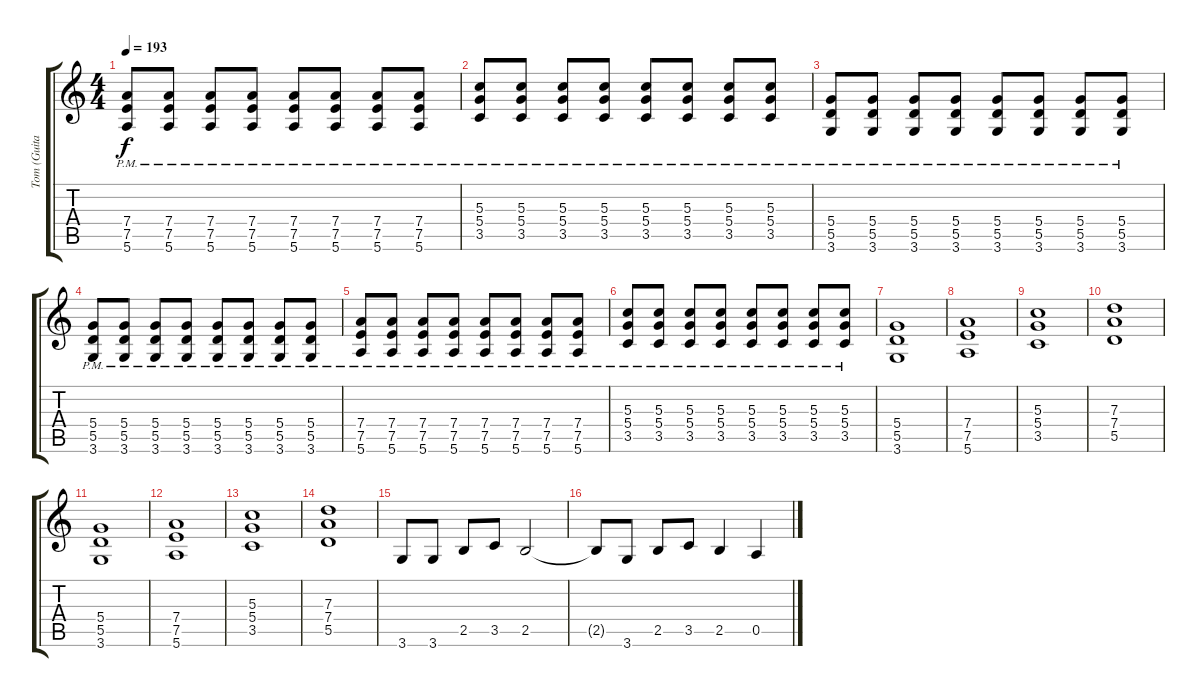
\track ("Tom (Guitar)" "Tom (Guita") {instrument overdrivenguitar}
\staff {score tabs}
\tuning (E4 B3 G3 D3 A2 E2) {hide}
\ts (4 4)
\tempo 193
\clef g2
\ks c
(7.4{pm} 7.5{pm} 5.6{pm}).8{dy f} (7.4{pm} 7.5{pm} 5.6{pm}).8 (7.4{pm} 7.5{pm} 5.6{pm}).8 (7.4{pm} 7.5{pm} 5.6{pm}).8 (7.4{pm} 7.5{pm} 5.6{pm}).8 (7.4{pm} 7.5{pm} 5.6{pm}).8 (7.4{pm} 7.5{pm} 5.6{pm}).8 (7.4{pm} 7.5{pm} 5.6{pm}).8 |
(5.3{pm} 5.4{pm} 3.5{pm}).8 (5.3{pm} 5.4{pm} 3.5{pm}).8 (5.3{pm} 5.4{pm} 3.5{pm}).8 (5.3{pm} 5.4{pm} 3.5{pm}).8 (5.3{pm} 5.4{pm} 3.5{pm}).8 (5.3{pm} 5.4{pm} 3.5{pm}).8 (5.3{pm} 5.4{pm} 3.5{pm}).8 (5.3{pm} 5.4{pm} 3.5{pm}).8 |
(5.4{pm} 5.5{pm} 3.6{pm}).8 (5.4{pm} 5.5{pm} 3.6{pm}).8 (5.4{pm} 5.5{pm} 3.6{pm}).8 (5.4{pm} 5.5{pm} 3.6{pm}).8 (5.4{pm} 5.5{pm} 3.6{pm}).8 (5.4{pm} 5.5{pm} 3.6{pm}).8 (5.4{pm} 5.5{pm} 3.6{pm}).8 (5.4{pm} 5.5{pm} 3.6{pm}).8 |
(5.4{pm} 5.5{pm} 3.6{pm}).8 (5.4{pm} 5.5{pm} 3.6{pm}).8 (5.4{pm} 5.5{pm} 3.6{pm}).8 (5.4{pm} 5.5{pm} 3.6{pm}).8 (5.4{pm} 5.5{pm} 3.6{pm}).8 (5.4{pm} 5.5{pm} 3.6{pm}).8 (5.4{pm} 5.5{pm} 3.6{pm}).8 (5.4{pm} 5.5{pm} 3.6{pm}).8 |
(7.4{pm} 7.5{pm} 5.6{pm}).8 (7.4{pm} 7.5{pm} 5.6{pm}).8 (7.4{pm} 7.5{pm} 5.6{pm}).8 (7.4{pm} 7.5{pm} 5.6{pm}).8 (7.4{pm} 7.5{pm} 5.6{pm}).8 (7.4{pm} 7.5{pm} 5.6{pm}).8 (7.4{pm} 7.5{pm} 5.6{pm}).8 (7.4{pm} 7.5{pm} 5.6{pm}).8 |
(5.3{pm} 5.4{pm} 3.5{pm}).8 (5.3{pm} 5.4{pm} 3.5{pm}).8 (5.3{pm} 5.4{pm} 3.5{pm}).8 (5.3{pm} 5.4{pm} 3.5{pm}).8 (5.3{pm} 5.4{pm} 3.5{pm}).8 (5.3{pm} 5.4{pm} 3.5{pm}).8 (5.3{pm} 5.4{pm} 3.5{pm}).8 (5.3{pm} 5.4{pm} 3.5{pm}).8 |
(5.4 5.5 3.6).1 |
(7.4 7.5 5.6).1 |
(5.3 5.4 3.5).1 |
(7.3 7.4 5.5).1 |
(5.4 5.5 3.6).1 |
(7.4 7.5 5.6).1 |
(5.3 5.4 3.5).1 |
(7.3 7.4 5.5).1 |
3.6.8 3.6.8 2.5.8 3.5.8 2.5.2 |
2.5{t}.8 3.6.8 2.5.8 3.5.8 2.5.4 0.5.4
